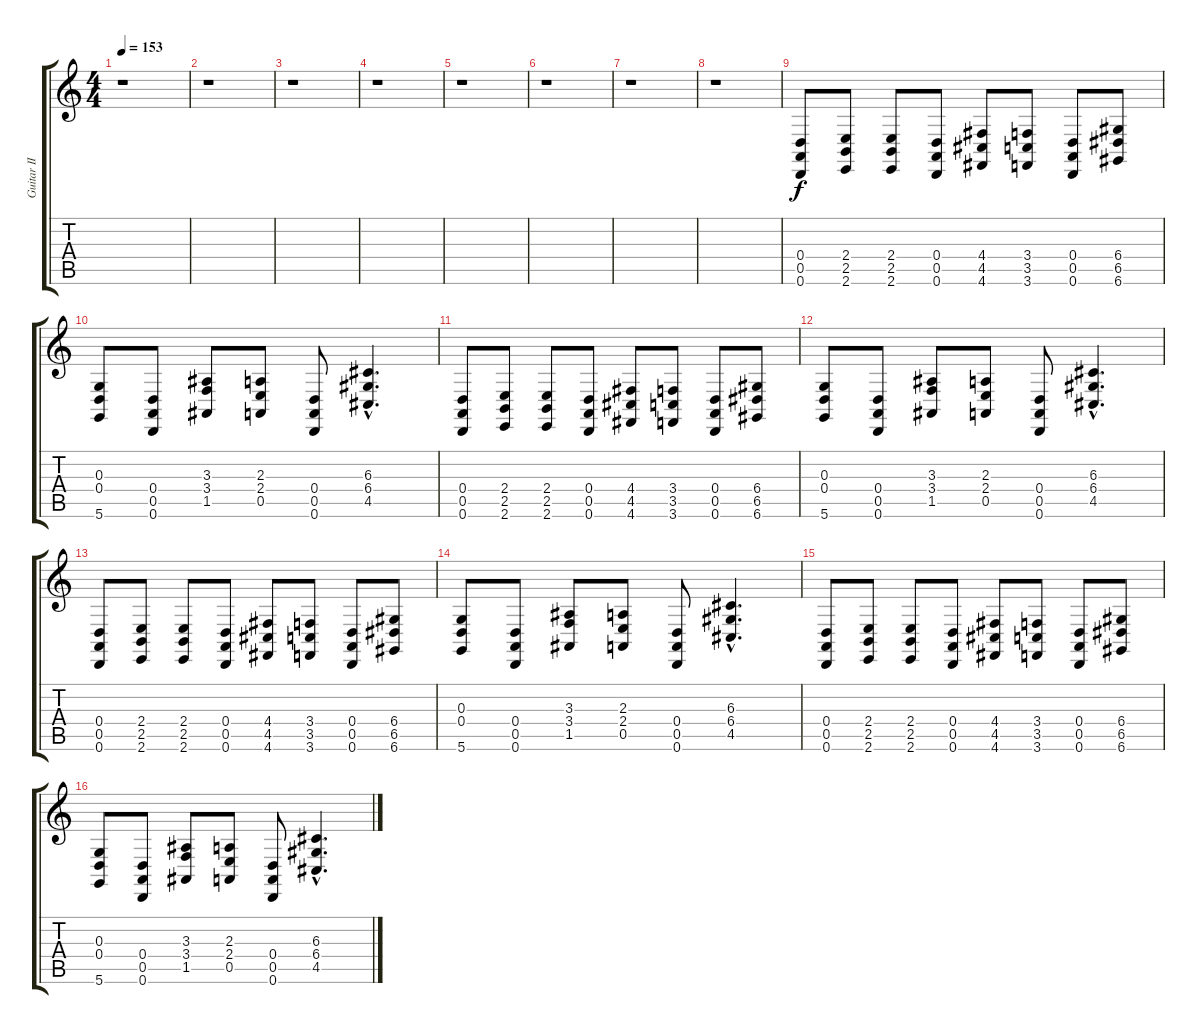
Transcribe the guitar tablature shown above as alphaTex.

\track ("Guitar II" "Guitar II") {instrument lead2sawtooth}
\staff {score tabs}
\tuning (E4 B3 G3 D3 A2 D2) {hide}
\ts (4 4)
\tempo 153
\clef g2
\ks c
r.1{dy f} |
r.1 |
r.1 |
r.1 |
r.1 |
r.1 |
r.1 |
r.1 |
(0.4 0.5 0.6).8 (2.4 2.5 2.6).8 (2.4 2.5 2.6).8 (0.4 0.5 0.6).8 (4.4 4.5 4.6).8 (3.4 3.5 3.6).8 (0.4 0.5 0.6).8 (6.4 6.5 6.6).8 |
(0.3 0.4 5.6).8 (0.4 0.5 0.6).8 (3.3 3.4 1.5).8 (2.3 2.4 0.5).8 (0.4 0.5 0.6).8 (6.3{hac} 6.4{hac} 4.5{hac}).4{d} |
(0.4 0.5 0.6).8 (2.4 2.5 2.6).8 (2.4 2.5 2.6).8 (0.4 0.5 0.6).8 (4.4 4.5 4.6).8 (3.4 3.5 3.6).8 (0.4 0.5 0.6).8 (6.4 6.5 6.6).8 |
(0.3 0.4 5.6).8 (0.4 0.5 0.6).8 (3.3 3.4 1.5).8 (2.3 2.4 0.5).8 (0.4 0.5 0.6).8 (6.3{hac} 6.4{hac} 4.5{hac}).4{d} |
(0.4 0.5 0.6).8 (2.4 2.5 2.6).8 (2.4 2.5 2.6).8 (0.4 0.5 0.6).8 (4.4 4.5 4.6).8 (3.4 3.5 3.6).8 (0.4 0.5 0.6).8 (6.4 6.5 6.6).8 |
(0.3 0.4 5.6).8 (0.4 0.5 0.6).8 (3.3 3.4 1.5).8 (2.3 2.4 0.5).8 (0.4 0.5 0.6).8 (6.3{hac} 6.4{hac} 4.5{hac}).4{d} |
(0.4 0.5 0.6).8 (2.4 2.5 2.6).8 (2.4 2.5 2.6).8 (0.4 0.5 0.6).8 (4.4 4.5 4.6).8 (3.4 3.5 3.6).8 (0.4 0.5 0.6).8 (6.4 6.5 6.6).8 |
(0.3 0.4 5.6).8 (0.4 0.5 0.6).8 (3.3 3.4 1.5).8 (2.3 2.4 0.5).8 (0.4 0.5 0.6).8 (6.3{hac} 6.4{hac} 4.5{hac}).4{d}
